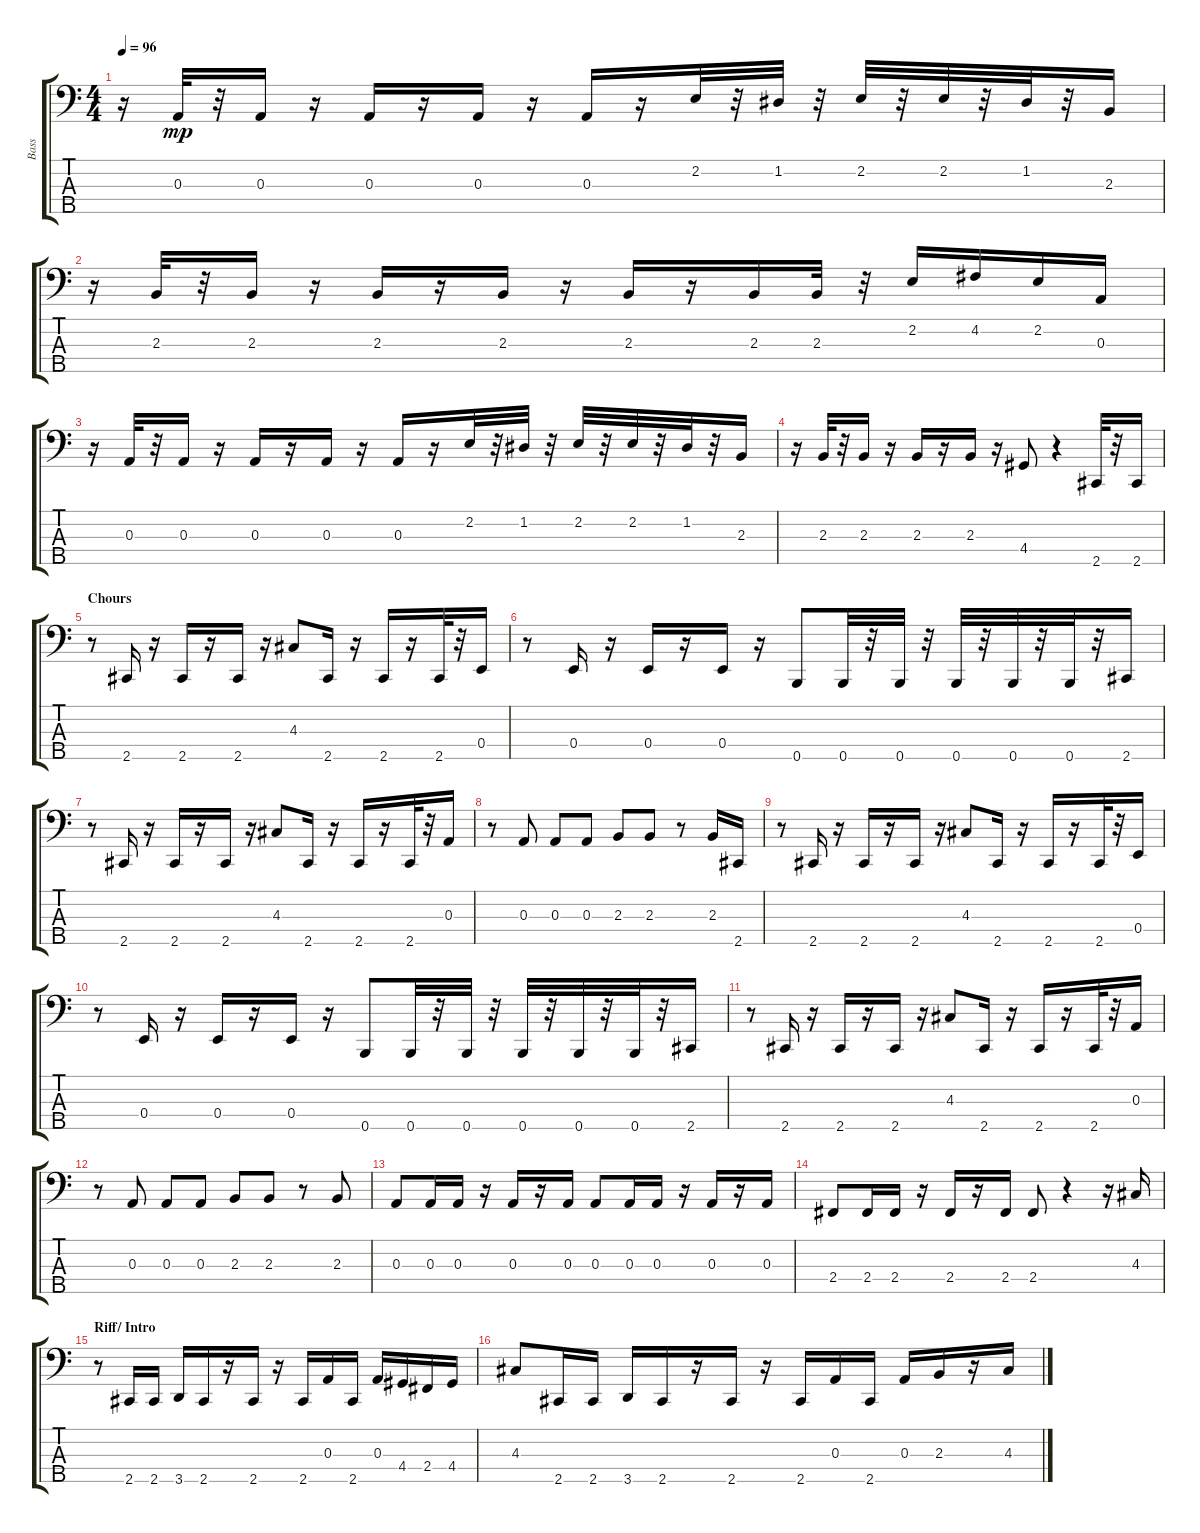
\track ("Bass" "Bass") {instrument electricbassfinger}
\staff {score tabs}
\tuning (G2 D2 A1 E1 B0) {hide}
\ts (4 4)
\tempo 96
\clef f4
\ks c
r.16{dy mp} 0.3.32 r.32 0.3.16 r.16 0.3.16 r.16 0.3.16 r.16 0.3.16 r.16 2.2.32 r.32 1.2.32 r.32 2.2.32 r.32 2.2.32 r.32 1.2.32 r.32 2.3.16 |
r.16 2.3.32 r.32 2.3.16 r.16 2.3.16 r.16 2.3.16 r.16 2.3.16 r.16 2.3.16 2.3.32 r.32 2.2.16 4.2.16 2.2.16 0.3.16 |
r.16 0.3.32 r.32 0.3.16 r.16 0.3.16 r.16 0.3.16 r.16 0.3.16 r.16 2.2.32 r.32 1.2.32 r.32 2.2.32 r.32 2.2.32 r.32 1.2.32 r.32 2.3.16 |
r.16 2.3.32 r.32 2.3.16 r.16 2.3.16 r.16 2.3.16 r.16 4.4.8 r.4 2.5.32 r.32 2.5.16 |
\section ("" "Chours")
r.8 2.5.16 r.16 2.5.16 r.16 2.5.16 r.16 4.3.8 2.5.16 r.16 2.5.16 r.16 2.5.32 r.32 0.4.16 |
r.8 0.4.16 r.16 0.4.16 r.16 0.4.16 r.16 0.5.8 0.5.32 r.32 0.5.32 r.32 0.5.32 r.32 0.5.32 r.32 0.5.32 r.32 2.5.16 |
r.8 2.5.16 r.16 2.5.16 r.16 2.5.16 r.16 4.3.8 2.5.16 r.16 2.5.16 r.16 2.5.32 r.32 0.3.16 |
r.8 0.3.8 0.3.8 0.3.8 2.3.8 2.3.8 r.8 2.3.16 2.5.16 |
r.8 2.5.16 r.16 2.5.16 r.16 2.5.16 r.16 4.3.8 2.5.16 r.16 2.5.16 r.16 2.5.32 r.32 0.4.16 |
r.8 0.4.16 r.16 0.4.16 r.16 0.4.16 r.16 0.5.8 0.5.32 r.32 0.5.32 r.32 0.5.32 r.32 0.5.32 r.32 0.5.32 r.32 2.5.16 |
r.8 2.5.16 r.16 2.5.16 r.16 2.5.16 r.16 4.3.8 2.5.16 r.16 2.5.16 r.16 2.5.32 r.32 0.3.16 |
r.8 0.3.8 0.3.8 0.3.8 2.3.8 2.3.8 r.8 2.3.8 |
0.3.8 0.3.16 0.3.16 r.16 0.3.16 r.16 0.3.16 0.3.8 0.3.16 0.3.16 r.16 0.3.16 r.16 0.3.16 |
2.4.8 2.4.16 2.4.16 r.16 2.4.16 r.16 2.4.16 2.4.8 r.4 r.16 4.3.16 |
\section ("" "Riff/ Intro")
r.8 2.5.16 2.5.16 3.5.16 2.5.16 r.16 2.5.16 r.16 2.5.16 0.3.16 2.5.16 0.3.16 4.4.16 2.4.16 4.4.16 |
4.3.8 2.5.16 2.5.16 3.5.16 2.5.16 r.16 2.5.16 r.16 2.5.16 0.3.16 2.5.16 0.3.16 2.3.16 r.16 4.3.16
